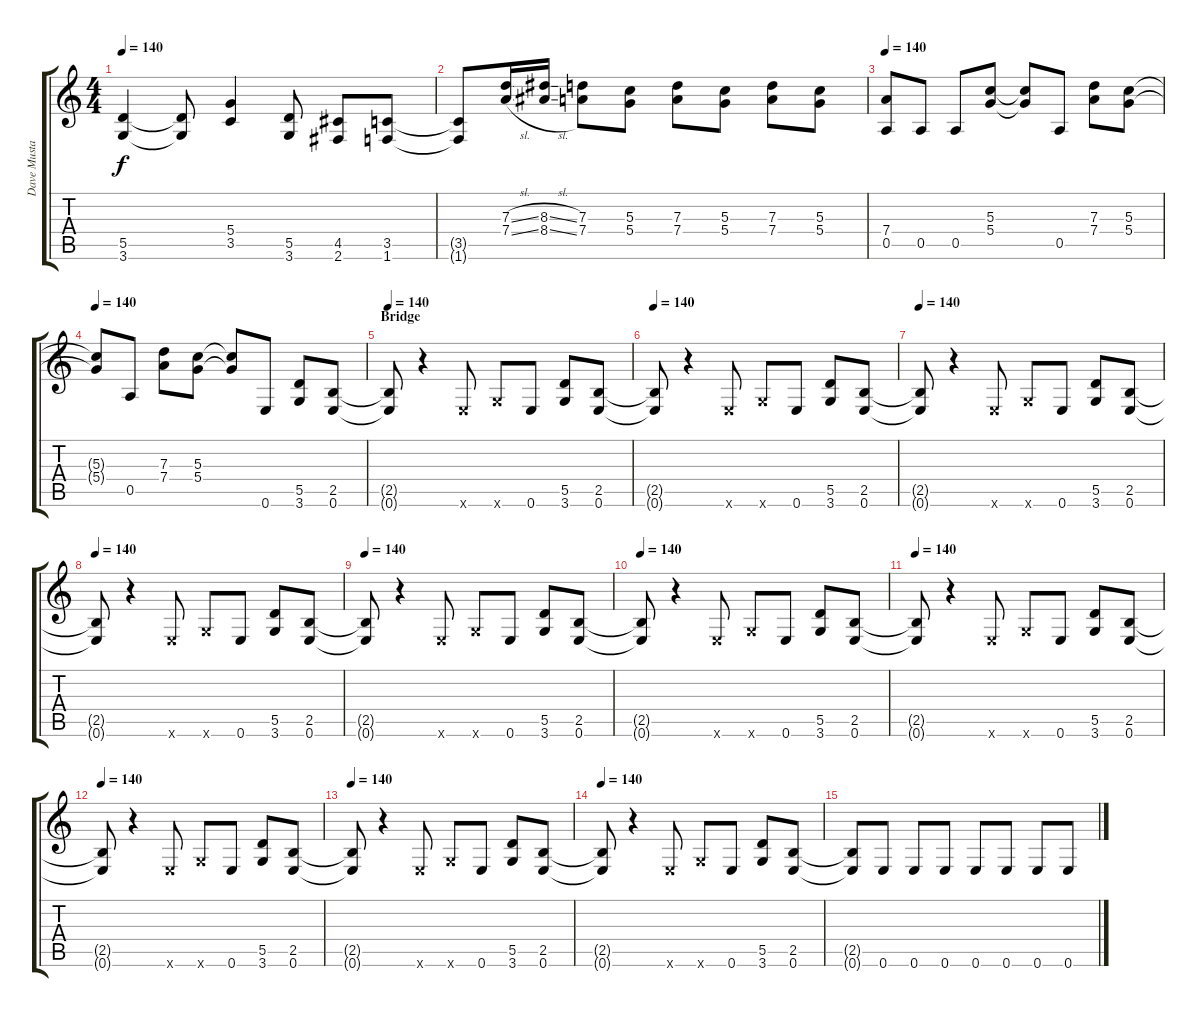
\track ("Dave Mustaine" "Dave Musta") {instrument distortionguitar}
\staff {score tabs}
\tuning (E4 B3 G3 D3 A2 E2) {hide}
\ts (4 4)
\tempo 140
\clef g2
\ks c
(5.5 3.6).4{dy f} (5.5{t} 3.6{t}).8 (5.4 3.5).4 (5.5 3.6).8 (4.5 2.6).8 (3.5 1.6).8 |
(3.5{t} 1.6{t}).8 (7.3{sl} 7.4{sl}).16 (8.3{sl} 8.4{sl}).16 (7.3 7.4).8 (5.3 5.4).8 (7.3 7.4).8 (5.3 5.4).8 (7.3 7.4).8 (5.3 5.4).8 |
\tempo 140
(7.4 0.5).8 0.5.8 0.5.8 (5.3 5.4).8 (5.3{t} 5.4{t}).8 0.5.8 (7.3 7.4).8 (5.3 5.4).8 |
\tempo 140
(5.3{t} 5.4{t}).8 0.5.8 (7.3 7.4).8 (5.3 5.4).8 (5.3{t} 5.4{t}).8 0.6.8 (5.5 3.6).8 (2.5 0.6).8 |
\section ("" "Bridge")
\tempo 140
(2.5{t} 0.6{t}).8 r.4 0.6{x}.8 3.6{x}.8 0.6.8 (5.5 3.6).8 (2.5 0.6).8 |
\tempo 140
(2.5{t} 0.6{t}).8 r.4 0.6{x}.8 3.6{x}.8 0.6.8 (5.5 3.6).8 (2.5 0.6).8 |
\tempo 140
(2.5{t} 0.6{t}).8 r.4 0.6{x}.8 3.6{x}.8 0.6.8 (5.5 3.6).8 (2.5 0.6).8 |
\tempo 140
(2.5{t} 0.6{t}).8 r.4 0.6{x}.8 3.6{x}.8 0.6.8 (5.5 3.6).8 (2.5 0.6).8 |
\tempo 140
(2.5{t} 0.6{t}).8 r.4 0.6{x}.8 3.6{x}.8 0.6.8 (5.5 3.6).8 (2.5 0.6).8 |
\tempo 140
(2.5{t} 0.6{t}).8 r.4 0.6{x}.8 3.6{x}.8 0.6.8 (5.5 3.6).8 (2.5 0.6).8 |
\tempo 140
(2.5{t} 0.6{t}).8 r.4 0.6{x}.8 3.6{x}.8 0.6.8 (5.5 3.6).8 (2.5 0.6).8 |
\tempo 140
(2.5{t} 0.6{t}).8 r.4 0.6{x}.8 3.6{x}.8 0.6.8 (5.5 3.6).8 (2.5 0.6).8 |
\tempo 140
(2.5{t} 0.6{t}).8 r.4 0.6{x}.8 3.6{x}.8 0.6.8 (5.5 3.6).8 (2.5 0.6).8 |
\tempo 140
(2.5{t} 0.6{t}).8 r.4 0.6{x}.8 3.6{x}.8 0.6.8 (5.5 3.6).8 (2.5 0.6).8 |
(2.5{t} 0.6{t}).8 0.6.8 0.6.8 0.6.8 0.6.8 0.6.8 0.6.8 0.6.8
